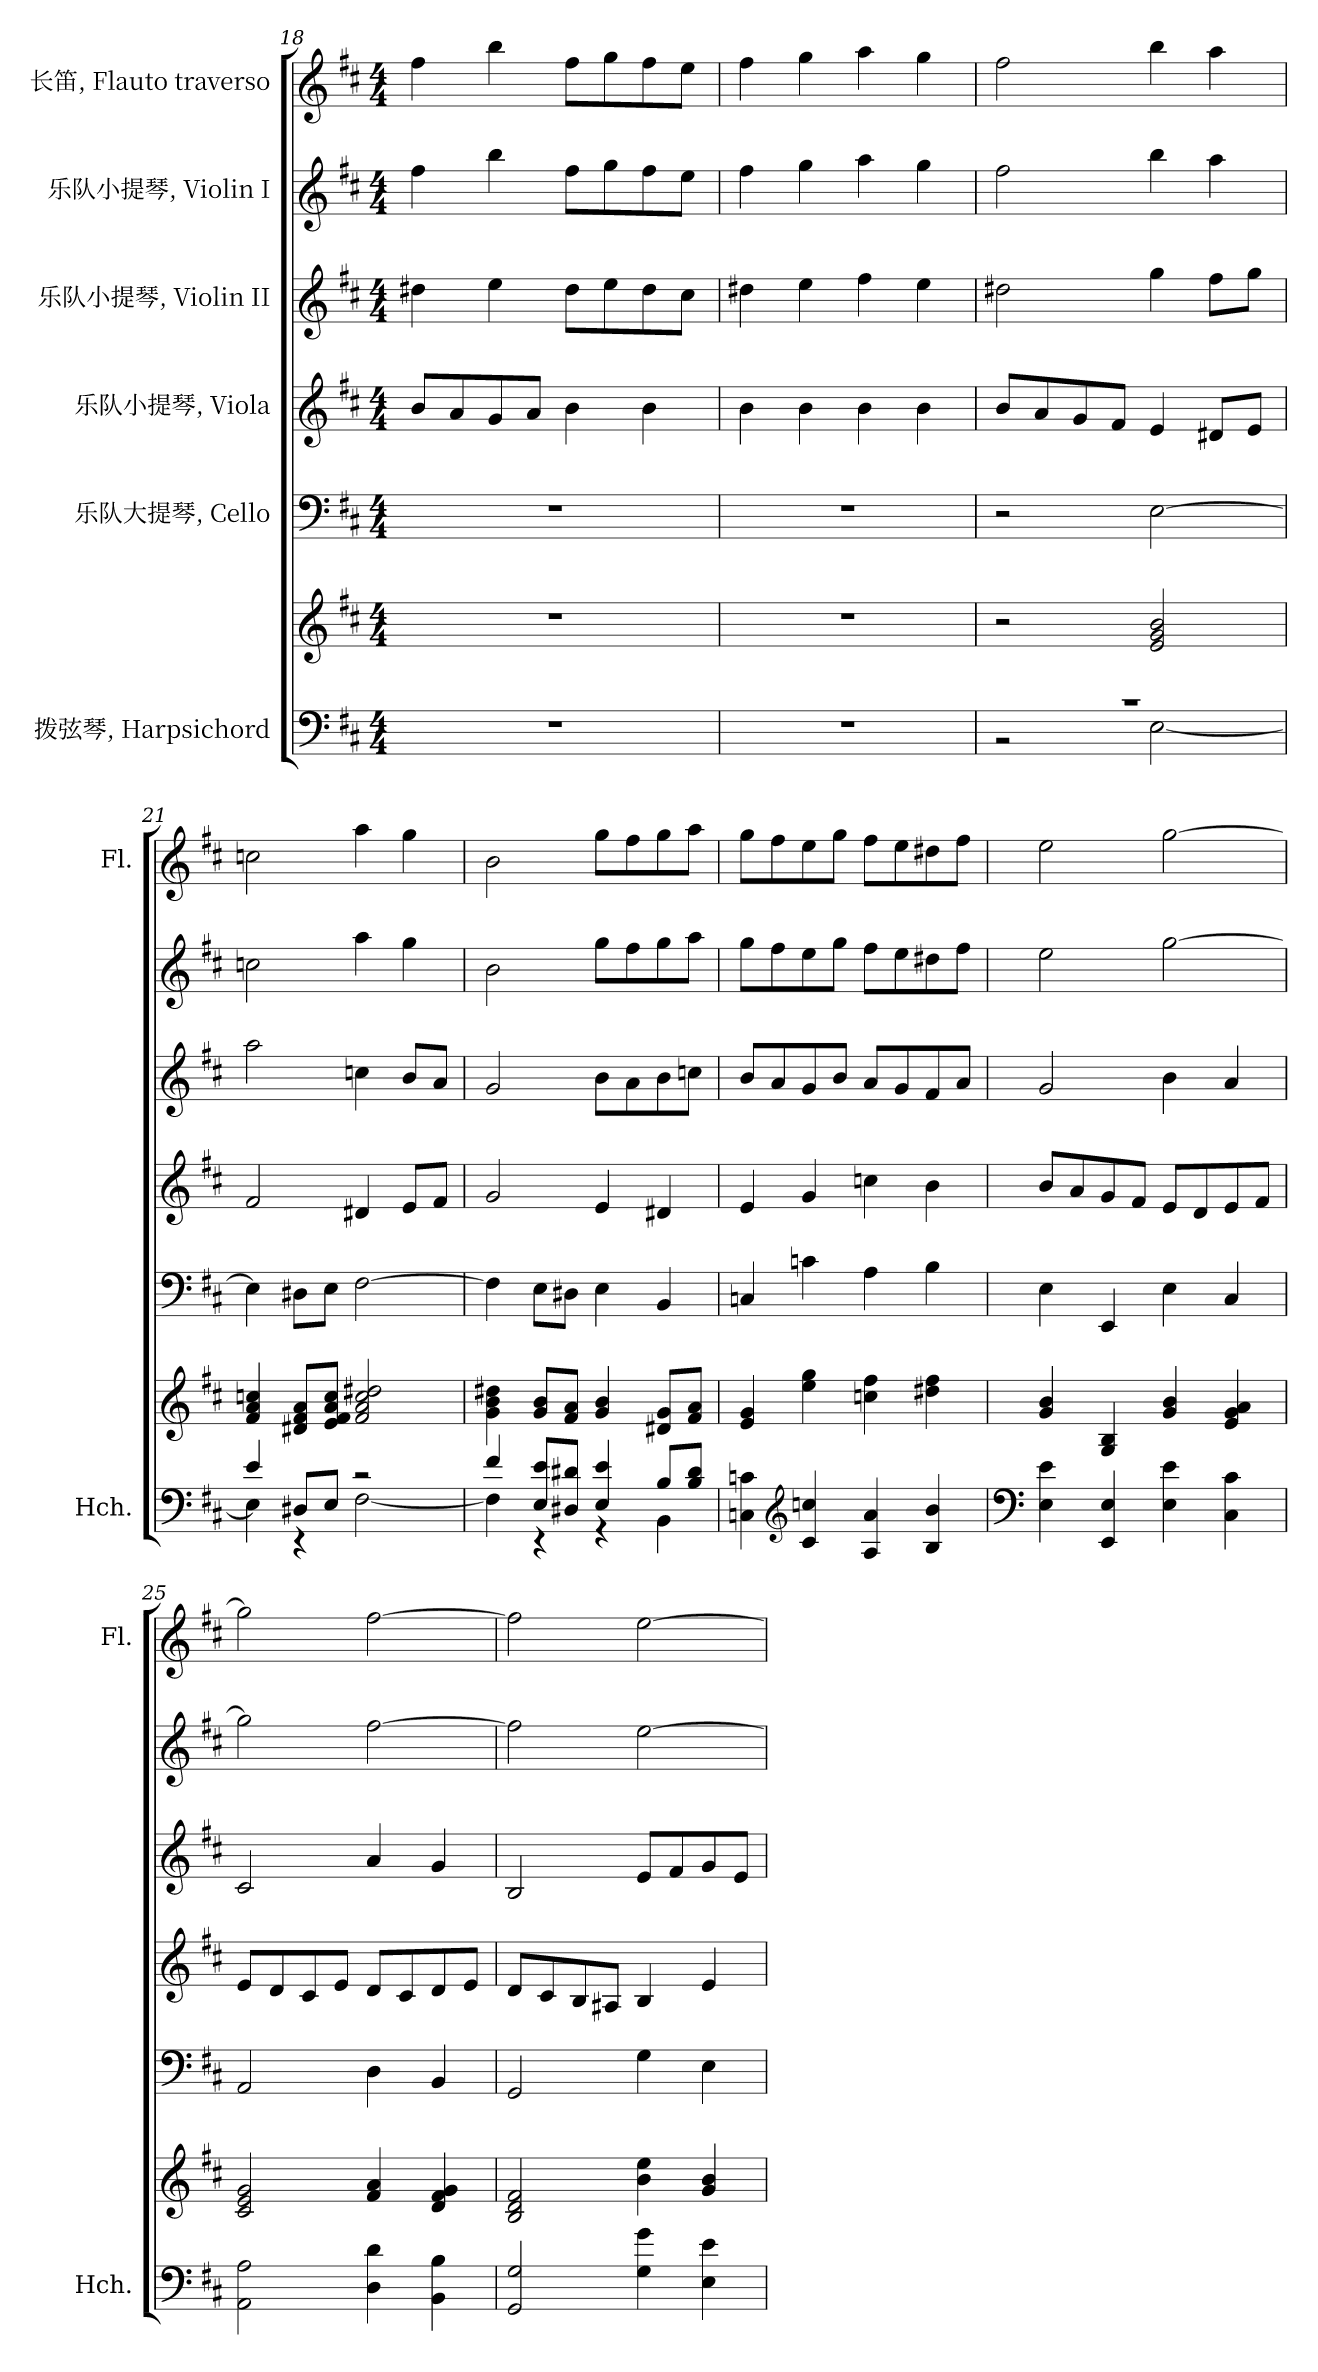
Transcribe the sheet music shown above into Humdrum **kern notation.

**kern	**kern	**kern	**kern	**kern	**kern	**kern
*part6	*part6	*part5	*part4	*part3	*part2	*part1
*staff7	*staff6	*staff5	*staff4	*staff3	*staff2	*staff1
*I"拨弦琴, Harpsichord	*	*I"乐队大提琴, Cello	*I"乐队小提琴, Viola	*I"乐队小提琴, Violin II	*I"乐队小提琴, Violin I	*I"长笛, Flauto traverso
*I'Hch.	*	*	*	*	*	*I'Fl.
*clefF4	*clefG2	*clefF4	*clefG2	*clefG2	*clefG2	*clefG2
*k[f#c#]	*k[f#c#]	*k[f#c#]	*k[f#c#]	*k[f#c#]	*k[f#c#]	*k[f#c#]
*M4/4	*M4/4	*M4/4	*M4/4	*M4/4	*M4/4	*M4/4
=18	=18	=18	=18	=18	=18	=18
1r	1r	1r	8b/L	4dd#X\	4ff#\	4ff#\
.	.	.	8a/	.	.	.
.	.	.	8g/	4ee\	4bb\	4bb\
.	.	.	8a/J	.	.	.
.	.	.	4b\	8dd#\L	8ff#\L	8ff#\L
.	.	.	.	8ee\	8gg\	8gg\
.	.	.	4b\	8dd#\	8ff#\	8ff#\
.	.	.	.	8cc#\J	8ee\J	8ee\J
=19	=19	=19	=19	=19	=19	=19
1r	1r	1r	4b\	4dd#X\	4ff#\	4ff#\
.	.	.	4b\	4ee\	4gg\	4gg\
.	.	.	4b\	4ff#\	4aa\	4aa\
.	.	.	4b\	4ee\	4gg\	4gg\
=20	=20	=20	=20	=20	=20	=20
*^	*	*	*	*	*	*
1r	2r	2r	2r	8b/L	2dd#X\	2ff#\	2ff#\
.	.	.	.	8a/	.	.	.
.	.	.	.	8g/	.	.	.
.	.	.	.	8f#/J	.	.	.
.	[2E\	2e/ 2g/ 2b/	[2E\	4e/	4gg\	4bb\	4bb\
.	.	.	.	8d#X/L	8ff#\L	4aa\	4aa\
.	.	.	.	8e/J	8gg\J	.	.
!!LO:PB:g=z
=21	=21	=21	=21	=21	=21	=21	=21
4e/	4E\]	4f#/ 4a/ 4ccn/	4E\]	2f#/	2aa\	2ccn\	2ccn\
8D#X/L	4r	8d#X/ 8f#/ 8a/L	8D#X\L	.	.	.	.
8E/J	.	8e/ 8f#/ 8a/ 8cc/J	8E\J	.	.	.	.
2r	[2F#\	2f#/ 2a/ 2cc/ 2dd#X/	[2F#\	4d#X/	4ccn\	4aa\	4aa\
.	.	.	.	8e/L	8b/L	4gg\	4gg\
.	.	.	.	8f#/J	8a/J	.	.
=22	=22	=22	=22	=22	=22	=22	=22
4f#/	4F#\]	4g\ 4b\ 4dd#X\	4F#\]	2g/	2g/	2b\	2b\
8E/ 8e/L	4r	8g/ 8b/L	8E\L	.	.	.	.
8D#X/ 8d#X/J	.	8f#/ 8a/J	8D#X\J	.	.	.	.
4E/ 4e/	4r	4g/ 4b/	4E\	4e/	8b\L	8gg\L	8gg\L
.	.	.	.	.	8a\	8ff#\	8ff#\
8B/L	4BB\	8d#X/ 8g/L	4BB/	4d#X/	8b\	8gg\	8gg\
8B/ 8d#/J	.	8f#/ 8a/J	.	.	8ccn\J	8aa\J	8aa\J
*v	*v	*	*	*	*	*	*
=23	=23	=23	=23	=23	=23	=23
4Cn\ 4cn\	4e/ 4g/	4Cn/	4e/	8b/L	8gg\L	8gg\L
.	.	.	.	8a/	8ff#\	8ff#\
*clefG2	*	*	*	*	*	*
4c/ 4ccn/	4ee\ 4gg\	4cn\	4g/	8g/	8ee\	8ee\
.	.	.	.	8b/J	8gg\J	8gg\J
4A/ 4a/	4ccn\ 4ff#\	4A\	4ccn\	8a/L	8ff#\L	8ff#\L
.	.	.	.	8g/	8ee\	8ee\
4B/ 4b/	4dd#X\ 4ff#\	4B\	4b\	8f#/	8dd#X\	8dd#X\
.	.	.	.	8a/J	8ff#\J	8ff#\J
=24	=24	=24	=24	=24	=24	=24
*clefF4	*	*	*	*	*	*
4E\ 4e\	4g/ 4b/	4E\	8b/L	2g/	2ee\	2ee\
.	.	.	8a/	.	.	.
4EE/ 4E/	4G/ 4B/	4EE/	8g/	.	.	.
.	.	.	8f#/J	.	.	.
4E\ 4e\	4g/ 4b/	4E\	8e/L	4b\	[2gg\	[2gg\
.	.	.	8d/	.	.	.
4C#\ 4c#\	4e/ 4g/ 4a/	4C#/	8e/	4a/	.	.
.	.	.	8f#/J	.	.	.
!!LO:PB:g=z
=25	=25	=25	=25	=25	=25	=25
2AA\ 2A\	2c#/ 2e/ 2g/	2AA/	8e/L	2c#/	2gg\]	2gg\]
.	.	.	8d/	.	.	.
.	.	.	8c#/	.	.	.
.	.	.	8e/J	.	.	.
4D\ 4d\	4f#/ 4a/	4D\	8d/L	4a/	[2ff#\	[2ff#\
.	.	.	8c#/	.	.	.
4BB\ 4B\	4d/ 4f#/ 4g/	4BB/	8d/	4g/	.	.
.	.	.	8e/J	.	.	.
=26	=26	=26	=26	=26	=26	=26
2GG/ 2G/	2B/ 2d/ 2f#/	2GG/	8d/L	2B/	2ff#\]	2ff#\]
.	.	.	8c#/	.	.	.
.	.	.	8B/	.	.	.
.	.	.	8A#X/J	.	.	.
4G\ 4g\	4b\ 4ee\	4G\	4B/	8e/L	[2ee\	[2ee\
.	.	.	.	8f#/	.	.
4E\ 4e\	4g/ 4b/	4E\	4e/	8g/	.	.
.	.	.	.	8e/J	.	.
=	=	=	=	=	=	=
*-	*-	*-	*-	*-	*-	*-
